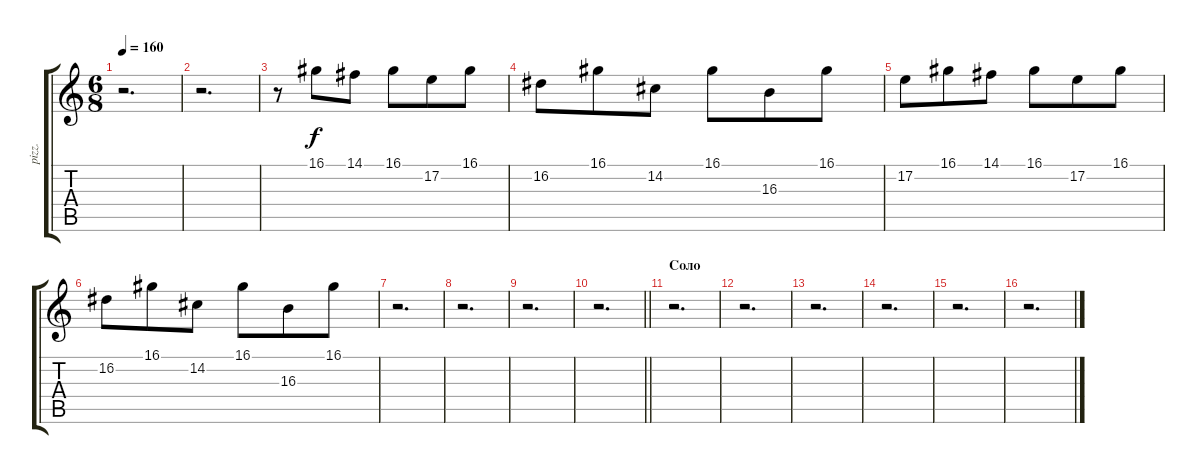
\track ("pizz." "pizz.") {instrument pizzicatostrings}
\staff {score tabs}
\tuning (E4 B3 G3 D3 A2 E2) {hide}
\ts (6 8)
\tempo 160
\clef g2
\ks c
r.2{d dy f} |
r.2{d} |
r.8 16.1.8 14.1.8 16.1.8 17.2.8 16.1.8 |
16.2.8 16.1.8 14.2.8 16.1.8 16.3.8 16.1.8 |
17.2.8 16.1.8 14.1.8 16.1.8 17.2.8 16.1.8 |
16.2.8 16.1.8 14.2.8 16.1.8 16.3.8 16.1.8 |
r.2{d} |
r.2{d} |
r.2{d} |
\barLineRight lightlight
r.2{d} |
\section ("" "Соло")
r.2{d} |
r.2{d} |
r.2{d} |
r.2{d} |
r.2{d} |
r.2{d}
